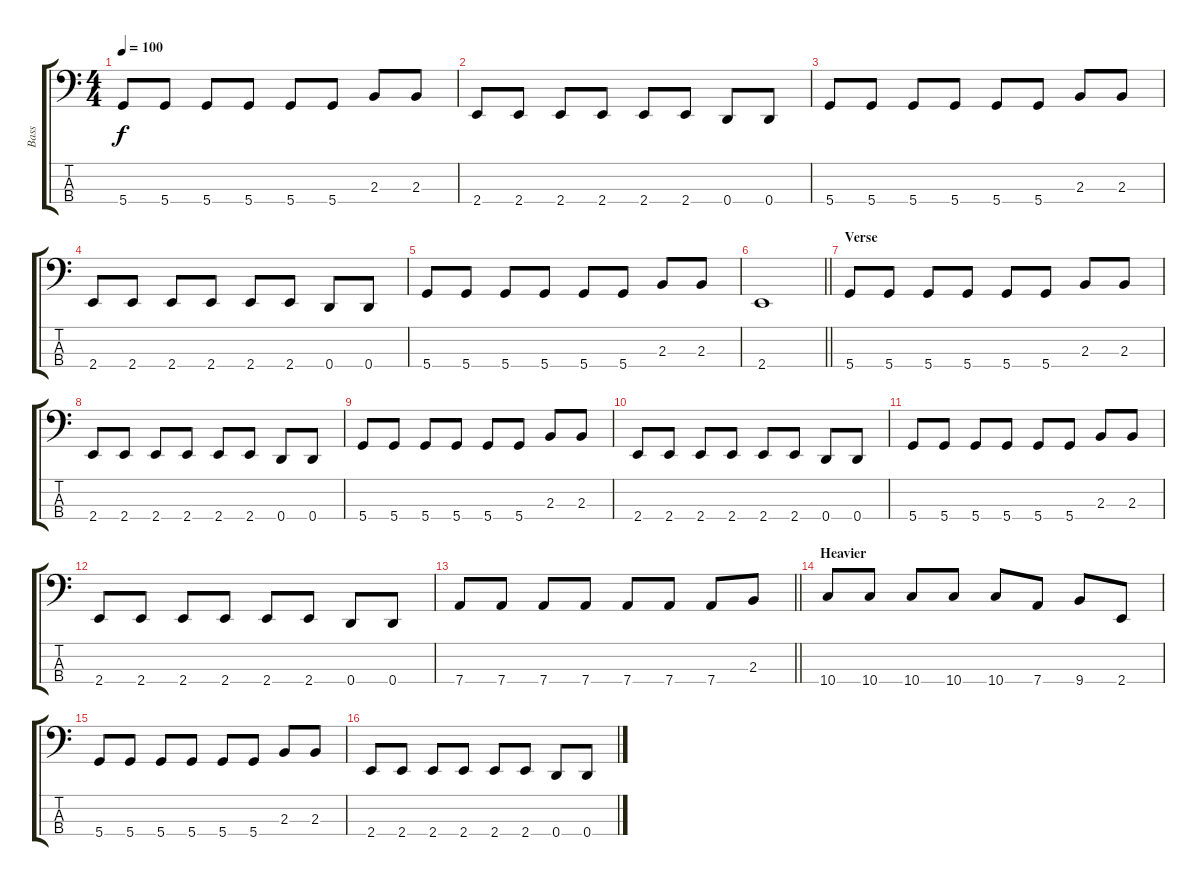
\track ("Bass" "Bass") {instrument electricbasspick}
\staff {score tabs}
\tuning (G2 D2 A1 D1) {hide}
\ts (4 4)
\tempo 100
\clef f4
\ks c
5.4.8{dy f} 5.4.8 5.4.8 5.4.8 5.4.8 5.4.8 2.3.8 2.3.8 |
2.4.8 2.4.8 2.4.8 2.4.8 2.4.8 2.4.8 0.4.8 0.4.8 |
5.4.8 5.4.8 5.4.8 5.4.8 5.4.8 5.4.8 2.3.8 2.3.8 |
2.4.8 2.4.8 2.4.8 2.4.8 2.4.8 2.4.8 0.4.8 0.4.8 |
5.4.8 5.4.8 5.4.8 5.4.8 5.4.8 5.4.8 2.3.8 2.3.8 |
\barLineRight lightlight
2.4.1 |
\section ("" "Verse")
5.4.8 5.4.8 5.4.8 5.4.8 5.4.8 5.4.8 2.3.8 2.3.8 |
2.4.8 2.4.8 2.4.8 2.4.8 2.4.8 2.4.8 0.4.8 0.4.8 |
5.4.8 5.4.8 5.4.8 5.4.8 5.4.8 5.4.8 2.3.8 2.3.8 |
2.4.8 2.4.8 2.4.8 2.4.8 2.4.8 2.4.8 0.4.8 0.4.8 |
5.4.8 5.4.8 5.4.8 5.4.8 5.4.8 5.4.8 2.3.8 2.3.8 |
2.4.8 2.4.8 2.4.8 2.4.8 2.4.8 2.4.8 0.4.8 0.4.8 |
\barLineRight lightlight
7.4.8 7.4.8 7.4.8 7.4.8 7.4.8 7.4.8 7.4.8 2.3.8 |
\section ("" "Heavier")
10.4.8 10.4.8 10.4.8 10.4.8 10.4.8 7.4.8 9.4.8 2.4.8 |
5.4.8 5.4.8 5.4.8 5.4.8 5.4.8 5.4.8 2.3.8 2.3.8 |
2.4.8 2.4.8 2.4.8 2.4.8 2.4.8 2.4.8 0.4.8 0.4.8
